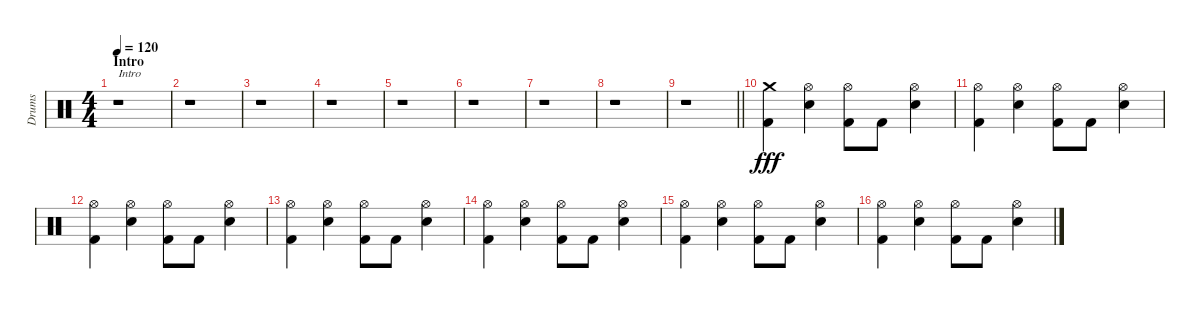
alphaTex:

\track ("Drums" "Drums") {instrument percussion}
\staff {score}
\articulation defaults
\ts (4 4)
\section ("" "Intro")
\tempo 120
\clef neutral
\ks c
r.1{txt "Intro" dy fff} |
r.1 |
r.1 |
r.1 |
r.1 |
r.1 |
r.1 |
r.1 |
\barLineRight lightlight
r.1 |
("Crash medium (hit)" "Kick (hit) 2").4 ("Hi-Hat (open)" "Snare (hit) 2").4 ("Hi-Hat (open)" "Kick (hit) 2").8 "Kick (hit) 2".8 ("Hi-Hat (open)" "Snare (hit) 2").4 |
("Hi-Hat (open)" "Kick (hit) 2").4 ("Hi-Hat (open)" "Snare (hit) 2").4 ("Hi-Hat (open)" "Kick (hit) 2").8 "Kick (hit) 2".8 ("Hi-Hat (open)" "Snare (hit) 2").4 |
("Hi-Hat (open)" "Kick (hit) 2").4 ("Hi-Hat (open)" "Snare (hit) 2").4 ("Hi-Hat (open)" "Kick (hit) 2").8 "Kick (hit) 2".8 ("Hi-Hat (open)" "Snare (hit) 2").4 |
("Hi-Hat (open)" "Kick (hit) 2").4 ("Hi-Hat (open)" "Snare (hit) 2").4 ("Hi-Hat (open)" "Kick (hit) 2").8 "Kick (hit) 2".8 ("Hi-Hat (open)" "Snare (hit) 2").4 |
("Hi-Hat (open)" "Kick (hit) 2").4 ("Hi-Hat (open)" "Snare (hit) 2").4 ("Hi-Hat (open)" "Kick (hit) 2").8 "Kick (hit) 2".8 ("Hi-Hat (open)" "Snare (hit) 2").4 |
("Hi-Hat (open)" "Kick (hit) 2").4 ("Hi-Hat (open)" "Snare (hit) 2").4 ("Hi-Hat (open)" "Kick (hit) 2").8 "Kick (hit) 2".8 ("Hi-Hat (open)" "Snare (hit) 2").4 |
("Hi-Hat (open)" "Kick (hit) 2").4 ("Hi-Hat (open)" "Snare (hit) 2").4 ("Hi-Hat (open)" "Kick (hit) 2").8 "Kick (hit) 2".8 ("Hi-Hat (open)" "Snare (hit) 2").4
